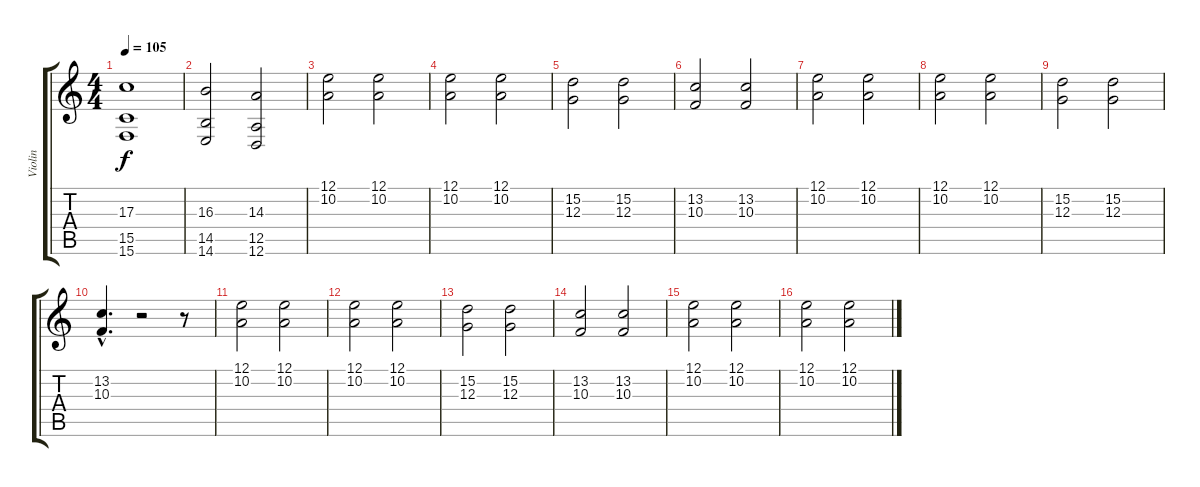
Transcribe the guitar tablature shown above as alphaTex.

\track ("Violin" "Violin") {instrument violin}
\staff {score tabs}
\tuning (E4 B3 G3 D3 A2 D2) {hide}
\ts (4 4)
\tempo 105
\clef g2
\ks c
(17.3 15.5 15.6).1{dy f} |
(16.3 14.5 14.6).2 (14.3 12.5 12.6).2 |
(12.1 10.2).2 (12.1 10.2).2 |
(12.1 10.2).2 (12.1 10.2).2 |
(15.2 12.3).2 (15.2 12.3).2 |
(13.2 10.3).2 (13.2 10.3).2 |
(12.1 10.2).2 (12.1 10.2).2 |
(12.1 10.2).2 (12.1 10.2).2 |
(15.2 12.3).2 (15.2 12.3).2 |
(13.2{hac} 10.3{hac}).4{d} r.2 r.8 |
(12.1 10.2).2 (12.1 10.2).2 |
(12.1 10.2).2 (12.1 10.2).2 |
(15.2 12.3).2 (15.2 12.3).2 |
(13.2 10.3).2 (13.2 10.3).2 |
(12.1 10.2).2 (12.1 10.2).2 |
(12.1 10.2).2 (12.1 10.2).2
